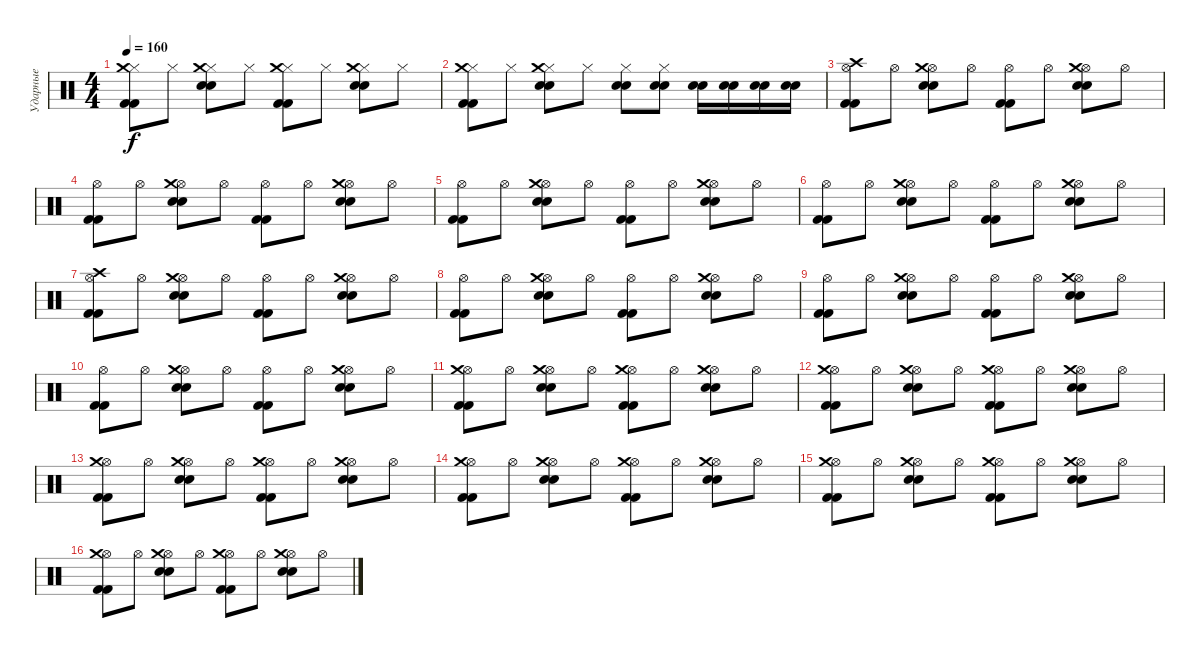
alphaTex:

\track ("Ударные" "Ударные") {instrument percussion}
\staff {score}
\articulation defaults
\ts (4 4)
\tempo 160
\clef neutral
\ks c
("Kick (hit) 2" "Kick (hit) 2" "Hi-Hat (closed)" "Crash medium (hit)").8{dy f} "Hi-Hat (closed)".8 ("Electric Snare (hit)" "Snare (hit) 2" "Hi-Hat (closed)" "Crash medium (hit)").8 "Hi-Hat (closed)".8 ("Kick (hit) 2" "Kick (hit) 2" "Hi-Hat (closed)" "Crash medium (hit)").8 "Hi-Hat (closed)".8 ("Electric Snare (hit)" "Snare (hit) 2" "Hi-Hat (closed)" "Crash medium (hit)").8 "Hi-Hat (closed)".8 |
("Kick (hit) 2" "Kick (hit) 2" "Hi-Hat (closed)" "Crash medium (hit)").8 "Hi-Hat (closed)".8 ("Electric Snare (hit)" "Snare (hit) 2" "Hi-Hat (closed)" "Crash medium (hit)").8 "Hi-Hat (closed)".8 ("Electric Snare (hit)" "Snare (hit) 2" "Hi-Hat (closed)").8 ("Electric Snare (hit)" "Snare (hit) 2" "Hi-Hat (closed)").8 ("Electric Snare (hit)" "Snare (hit) 2").16 ("Electric Snare (hit)" "Snare (hit) 2").16 ("Electric Snare (hit)" "Snare (hit) 2").16 ("Electric Snare (hit)" "Snare (hit) 2").16 |
("Kick (hit) 2" "Kick (hit) 2" "Hi-Hat (open)" "Crash high (hit)").8 "Hi-Hat (open)".8 ("Electric Snare (hit)" "Snare (hit) 2" "Hi-Hat (open)" "Crash medium (hit)").8 "Hi-Hat (open)".8 ("Kick (hit) 2" "Kick (hit) 2" "Hi-Hat (open)").8 "Hi-Hat (open)".8 ("Electric Snare (hit)" "Snare (hit) 2" "Hi-Hat (open)" "Crash medium (hit)").8 "Hi-Hat (open)".8 |
("Kick (hit) 2" "Kick (hit) 2" "Hi-Hat (open)").8 "Hi-Hat (open)".8 ("Electric Snare (hit)" "Snare (hit) 2" "Hi-Hat (open)" "Crash medium (hit)").8 "Hi-Hat (open)".8 ("Kick (hit) 2" "Kick (hit) 2" "Hi-Hat (open)").8 "Hi-Hat (open)".8 ("Electric Snare (hit)" "Snare (hit) 2" "Hi-Hat (open)" "Crash medium (hit)").8 "Hi-Hat (open)".8 |
("Kick (hit) 2" "Kick (hit) 2" "Hi-Hat (open)").8 "Hi-Hat (open)".8 ("Electric Snare (hit)" "Snare (hit) 2" "Hi-Hat (open)" "Crash medium (hit)").8 "Hi-Hat (open)".8 ("Kick (hit) 2" "Kick (hit) 2" "Hi-Hat (open)").8 "Hi-Hat (open)".8 ("Electric Snare (hit)" "Snare (hit) 2" "Hi-Hat (open)" "Crash medium (hit)").8 "Hi-Hat (open)".8 |
("Kick (hit) 2" "Kick (hit) 2" "Hi-Hat (open)").8 "Hi-Hat (open)".8 ("Electric Snare (hit)" "Snare (hit) 2" "Hi-Hat (open)" "Crash medium (hit)").8 "Hi-Hat (open)".8 ("Kick (hit) 2" "Kick (hit) 2" "Hi-Hat (open)").8 "Hi-Hat (open)".8 ("Electric Snare (hit)" "Snare (hit) 2" "Hi-Hat (open)" "Crash medium (hit)").8 "Hi-Hat (open)".8 |
("Kick (hit) 2" "Kick (hit) 2" "Hi-Hat (open)" "Crash high (hit)").8 "Hi-Hat (open)".8 ("Electric Snare (hit)" "Snare (hit) 2" "Hi-Hat (open)" "Crash medium (hit)").8 "Hi-Hat (open)".8 ("Kick (hit) 2" "Kick (hit) 2" "Hi-Hat (open)").8 "Hi-Hat (open)".8 ("Electric Snare (hit)" "Snare (hit) 2" "Hi-Hat (open)" "Crash medium (hit)").8 "Hi-Hat (open)".8 |
("Kick (hit) 2" "Kick (hit) 2" "Hi-Hat (open)").8 "Hi-Hat (open)".8 ("Electric Snare (hit)" "Snare (hit) 2" "Hi-Hat (open)" "Crash medium (hit)").8 "Hi-Hat (open)".8 ("Kick (hit) 2" "Kick (hit) 2" "Hi-Hat (open)").8 "Hi-Hat (open)".8 ("Electric Snare (hit)" "Snare (hit) 2" "Hi-Hat (open)" "Crash medium (hit)").8 "Hi-Hat (open)".8 |
("Kick (hit) 2" "Kick (hit) 2" "Hi-Hat (open)").8 "Hi-Hat (open)".8 ("Electric Snare (hit)" "Snare (hit) 2" "Hi-Hat (open)" "Crash medium (hit)").8 "Hi-Hat (open)".8 ("Kick (hit) 2" "Kick (hit) 2" "Hi-Hat (open)").8 "Hi-Hat (open)".8 ("Electric Snare (hit)" "Snare (hit) 2" "Hi-Hat (open)" "Crash medium (hit)").8 "Hi-Hat (open)".8 |
("Kick (hit) 2" "Kick (hit) 2" "Hi-Hat (open)").8 "Hi-Hat (open)".8 ("Electric Snare (hit)" "Snare (hit) 2" "Hi-Hat (open)" "Crash medium (hit)").8 "Hi-Hat (open)".8 ("Kick (hit) 2" "Kick (hit) 2" "Hi-Hat (open)").8 "Hi-Hat (open)".8 ("Electric Snare (hit)" "Snare (hit) 2" "Hi-Hat (open)" "Crash medium (hit)").8 "Hi-Hat (open)".8 |
("Kick (hit) 2" "Kick (hit) 2" "Hi-Hat (open)" "Crash medium (hit)").8 "Hi-Hat (open)".8 ("Electric Snare (hit)" "Snare (hit) 2" "Hi-Hat (open)" "Crash medium (hit)").8 "Hi-Hat (open)".8 ("Kick (hit) 2" "Kick (hit) 2" "Hi-Hat (open)" "Crash medium (hit)").8 "Hi-Hat (open)".8 ("Electric Snare (hit)" "Snare (hit) 2" "Hi-Hat (open)" "Crash medium (hit)").8 "Hi-Hat (open)".8 |
("Kick (hit) 2" "Kick (hit) 2" "Hi-Hat (open)" "Crash medium (hit)").8 "Hi-Hat (open)".8 ("Electric Snare (hit)" "Snare (hit) 2" "Hi-Hat (open)" "Crash medium (hit)").8 "Hi-Hat (open)".8 ("Kick (hit) 2" "Kick (hit) 2" "Hi-Hat (open)" "Crash medium (hit)").8 "Hi-Hat (open)".8 ("Electric Snare (hit)" "Snare (hit) 2" "Hi-Hat (open)" "Crash medium (hit)").8 "Hi-Hat (open)".8 |
("Kick (hit) 2" "Kick (hit) 2" "Hi-Hat (open)" "Crash medium (hit)").8 "Hi-Hat (open)".8 ("Electric Snare (hit)" "Snare (hit) 2" "Hi-Hat (open)" "Crash medium (hit)").8 "Hi-Hat (open)".8 ("Kick (hit) 2" "Kick (hit) 2" "Hi-Hat (open)" "Crash medium (hit)").8 "Hi-Hat (open)".8 ("Electric Snare (hit)" "Snare (hit) 2" "Hi-Hat (open)" "Crash medium (hit)").8 "Hi-Hat (open)".8 |
("Kick (hit) 2" "Kick (hit) 2" "Hi-Hat (open)" "Crash medium (hit)").8 "Hi-Hat (open)".8 ("Electric Snare (hit)" "Snare (hit) 2" "Hi-Hat (open)" "Crash medium (hit)").8 "Hi-Hat (open)".8 ("Kick (hit) 2" "Kick (hit) 2" "Hi-Hat (open)" "Crash medium (hit)").8 "Hi-Hat (open)".8 ("Electric Snare (hit)" "Snare (hit) 2" "Hi-Hat (open)" "Crash medium (hit)").8 "Hi-Hat (open)".8 |
("Kick (hit) 2" "Kick (hit) 2" "Hi-Hat (open)" "Crash medium (hit)").8 "Hi-Hat (open)".8 ("Electric Snare (hit)" "Snare (hit) 2" "Hi-Hat (open)" "Crash medium (hit)").8 "Hi-Hat (open)".8 ("Kick (hit) 2" "Kick (hit) 2" "Hi-Hat (open)" "Crash medium (hit)").8 "Hi-Hat (open)".8 ("Electric Snare (hit)" "Snare (hit) 2" "Hi-Hat (open)" "Crash medium (hit)").8 "Hi-Hat (open)".8 |
("Kick (hit) 2" "Kick (hit) 2" "Hi-Hat (open)" "Crash medium (hit)").8 "Hi-Hat (open)".8 ("Electric Snare (hit)" "Snare (hit) 2" "Hi-Hat (open)" "Crash medium (hit)").8 "Hi-Hat (open)".8 ("Kick (hit) 2" "Kick (hit) 2" "Hi-Hat (open)" "Crash medium (hit)").8 "Hi-Hat (open)".8 ("Electric Snare (hit)" "Snare (hit) 2" "Hi-Hat (open)" "Crash medium (hit)").8 "Hi-Hat (open)".8
